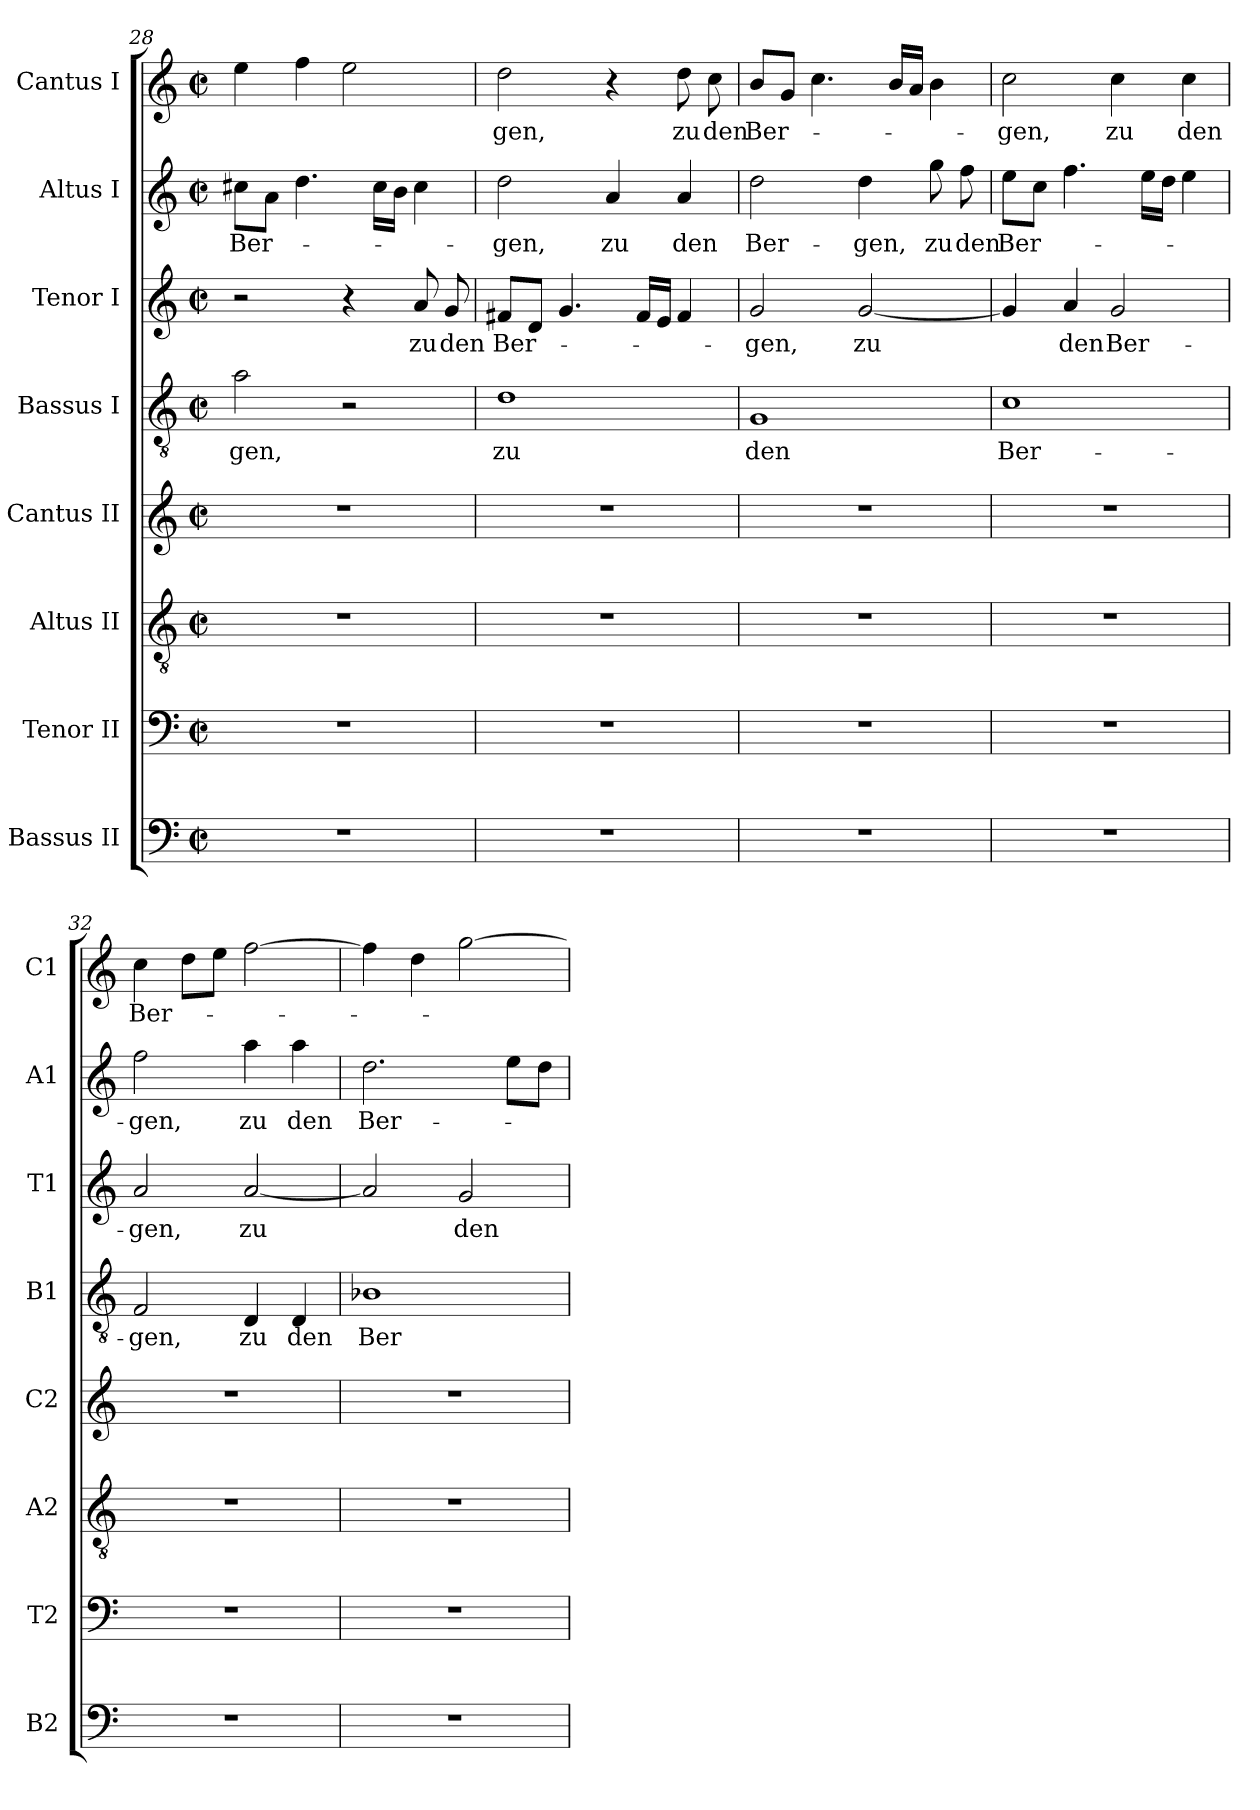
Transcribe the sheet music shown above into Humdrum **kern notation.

**kern	**kern	**kern	**kern	**kern	**text	**kern	**text	**kern	**text	**kern	**text
*part8	*part7	*part6	*part5	*part4	*part4	*part3	*part3	*part2	*part2	*part1	*part1
*staff8	*staff7	*staff6	*staff5	*staff4	*staff4	*staff3	*staff3	*staff2	*staff2	*staff1	*staff1
*I"Bassus II	*I"Tenor II	*I"Altus II	*I"Cantus II	*I"Bassus I	*	*I"Tenor I	*	*I"Altus I	*	*I"Cantus I	*
*I'B2	*I'T2	*I'A2	*I'C2	*I'B1	*	*I'T1	*	*I'A1	*	*I'C1	*
!!LO:LB:g=z
*clefF4	*clefF4	*clefGv2	*clefG2	*clefGv2	*	*clefG2	*	*clefG2	*	*clefG2	*
*k[]	*k[]	*k[]	*k[]	*k[]	*	*k[]	*	*k[]	*	*k[]	*
*C:	*C:	*C:	*C:	*C:	*	*C:	*	*C:	*	*C:	*
*M2/2	*M2/2	*M2/2	*M2/2	*M2/2	*	*M2/2	*	*M2/2	*	*M2/2	*
*met(c|)	*met(c|)	*met(c|)	*met(c|)	*met(c|)	*	*met(c|)	*	*met(c|)	*	*met(c|)	*
=28	=28	=28	=28	=28	=28	=28	=28	=28	=28	=28	=28
!	!	!	!	!	!LO:LY:b	!	!	!	!	!	!
!	!	!	!	!	!	!	!	!	!LO:LY:b	!	!
1r	1r	1r	1r	2a\	-gen,	2r	.	8cc#X\L	Ber-	4ee\	.
.	.	.	.	.	.	.	.	8a\J	.	.	.
.	.	.	.	.	.	.	.	4.dd\	.	4ff\	.
.	.	.	.	2r	.	4r	.	.	.	2ee\	.
.	.	.	.	.	.	.	.	16cc#\LL	.	.	.
.	.	.	.	.	.	.	.	16b\JJ	.	.	.
!	!	!	!	!	!	!	!LO:LY:b	!	!	!	!
.	.	.	.	.	.	8a/	zu	4cc#\	.	.	.
!	!	!	!	!	!	!	!LO:LY:b	!	!	!	!
.	.	.	.	.	.	8g/	den	.	.	.	.
=29	=29	=29	=29	=29	=29	=29	=29	=29	=29	=29	=29
!	!	!	!	!	!LO:LY:b	!	!	!	!	!	!
!	!	!	!	!	!	!	!LO:LY:b	!	!	!	!
!	!	!	!	!	!	!	!	!	!LO:LY:b	!	!
!	!	!	!	!	!	!	!	!	!	!	!LO:LY:b
1r	1r	1r	1r	1d	zu	8f#X/L	Ber-	2dd\	-gen,	2dd\	-gen,
.	.	.	.	.	.	8d/J	.	.	.	.	.
.	.	.	.	.	.	4.g/	.	.	.	.	.
!	!	!	!	!	!	!	!	!	!LO:LY:b	!	!
.	.	.	.	.	.	.	.	4a/	zu	4r	.
.	.	.	.	.	.	16f#/LL	.	.	.	.	.
.	.	.	.	.	.	16e/JJ	.	.	.	.	.
!	!	!	!	!	!	!	!	!	!LO:LY:b	!	!
!	!	!	!	!	!	!	!	!	!	!	!LO:LY:b
.	.	.	.	.	.	4f#/	.	4a/	den	8dd\	zu
!	!	!	!	!	!	!	!	!	!	!	!LO:LY:b
.	.	.	.	.	.	.	.	.	.	8cc\	den
=30	=30	=30	=30	=30	=30	=30	=30	=30	=30	=30	=30
!	!	!	!	!	!LO:LY:b	!	!	!	!	!	!
!	!	!	!	!	!	!	!LO:LY:b	!	!	!	!
!	!	!	!	!	!	!	!	!	!LO:LY:b	!	!
!	!	!	!	!	!	!	!	!	!	!	!LO:LY:b
1r	1r	1r	1r	1G	den	2g/	-gen,	2dd\	Ber-	8b/L	Ber-
.	.	.	.	.	.	.	.	.	.	8g/J	.
.	.	.	.	.	.	.	.	.	.	4.cc\	.
!	!	!	!	!	!	!	!LO:LY:b	!	!	!	!
!	!	!	!	!	!	!	!	!	!LO:LY:b	!	!
.	.	.	.	.	.	[2g/	zu	4dd\	-gen,	.	.
.	.	.	.	.	.	.	.	.	.	16b/LL	.
.	.	.	.	.	.	.	.	.	.	16a/JJ	.
!	!	!	!	!	!	!	!	!	!LO:LY:b	!	!
.	.	.	.	.	.	.	.	8gg\	zu	4b\	.
!	!	!	!	!	!	!	!	!	!LO:LY:b	!	!
.	.	.	.	.	.	.	.	8ff\	den	.	.
=31	=31	=31	=31	=31	=31	=31	=31	=31	=31	=31	=31
!	!	!	!	!	!LO:LY:b	!	!	!	!	!	!
!	!	!	!	!	!	!	!	!	!LO:LY:b	!	!
!	!	!	!	!	!	!	!	!	!	!	!LO:LY:b
1r	1r	1r	1r	1c	Ber-	4g/]	.	8ee\L	Ber-	2cc\	-gen,
.	.	.	.	.	.	.	.	8cc\J	.	.	.
!	!	!	!	!	!	!	!LO:LY:b	!	!	!	!
.	.	.	.	.	.	4a/	den	4.ff\	.	.	.
!	!	!	!	!	!	!	!LO:LY:b	!	!	!	!
!	!	!	!	!	!	!	!	!	!	!	!LO:LY:b
.	.	.	.	.	.	2g/	Ber-	.	.	4cc\	zu
.	.	.	.	.	.	.	.	16ee\LL	.	.	.
.	.	.	.	.	.	.	.	16dd\JJ	.	.	.
!	!	!	!	!	!	!	!	!	!	!	!LO:LY:b
.	.	.	.	.	.	.	.	4ee\	.	4cc\	den
=32	=32	=32	=32	=32	=32	=32	=32	=32	=32	=32	=32
!	!	!	!	!	!LO:LY:b	!	!	!	!	!	!
!	!	!	!	!	!	!	!LO:LY:b	!	!	!	!
!	!	!	!	!	!	!	!	!	!LO:LY:b	!	!
!	!	!	!	!	!	!	!	!	!	!	!LO:LY:b
1r	1r	1r	1r	2F/	-gen,	2a/	-gen,	2ff\	-gen,	4cc\	Ber-
.	.	.	.	.	.	.	.	.	.	8dd\L	.
.	.	.	.	.	.	.	.	.	.	8ee\J	.
!	!	!	!	!	!LO:LY:b	!	!	!	!	!	!
!	!	!	!	!	!	!	!LO:LY:b	!	!	!	!
!	!	!	!	!	!	!	!	!	!LO:LY:b	!	!
.	.	.	.	4D/	zu	[2a/	zu	4aa\	zu	[2ff\	.
!	!	!	!	!	!LO:LY:b	!	!	!	!	!	!
!	!	!	!	!	!	!	!	!	!LO:LY:b	!	!
.	.	.	.	4D/	den	.	.	4aa\	den	.	.
!!LO:PB:g=z
=33	=33	=33	=33	=33	=33	=33	=33	=33	=33	=33	=33
!	!	!	!	!	!LO:LY:b	!	!	!	!	!	!
!	!	!	!	!	!	!	!	!	!LO:LY:b	!	!
1r	1r	1r	1r	1B-X	Ber-	2a/]	.	2.dd\	Ber-	4ff\]	.
.	.	.	.	.	.	.	.	.	.	4dd\	.
!	!	!	!	!	!	!	!LO:LY:b	!	!	!	!
.	.	.	.	.	.	2g/	den	.	.	[2gg\	.
.	.	.	.	.	.	.	.	8ee\L	.	.	.
.	.	.	.	.	.	.	.	8dd\J	.	.	.
=	=	=	=	=	=	=	=	=	=	=	=
*-	*-	*-	*-	*-	*-	*-	*-	*-	*-	*-	*-
